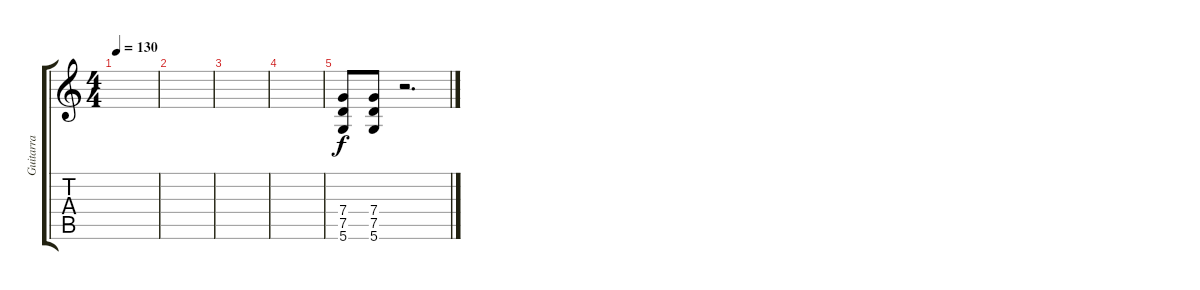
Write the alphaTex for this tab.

\track ("Guitarra" "Guitarra") {instrument distortionguitar}
\staff {score tabs}
\tuning (D4 A3 F3 C3 G2 D2) {hide}
\ts (4 4)
\tempo 130
\clef g2
\ks c
|
|
|
|
(7.4 7.5 5.6).8 (7.4 7.5 5.6).8 r.2{d}
